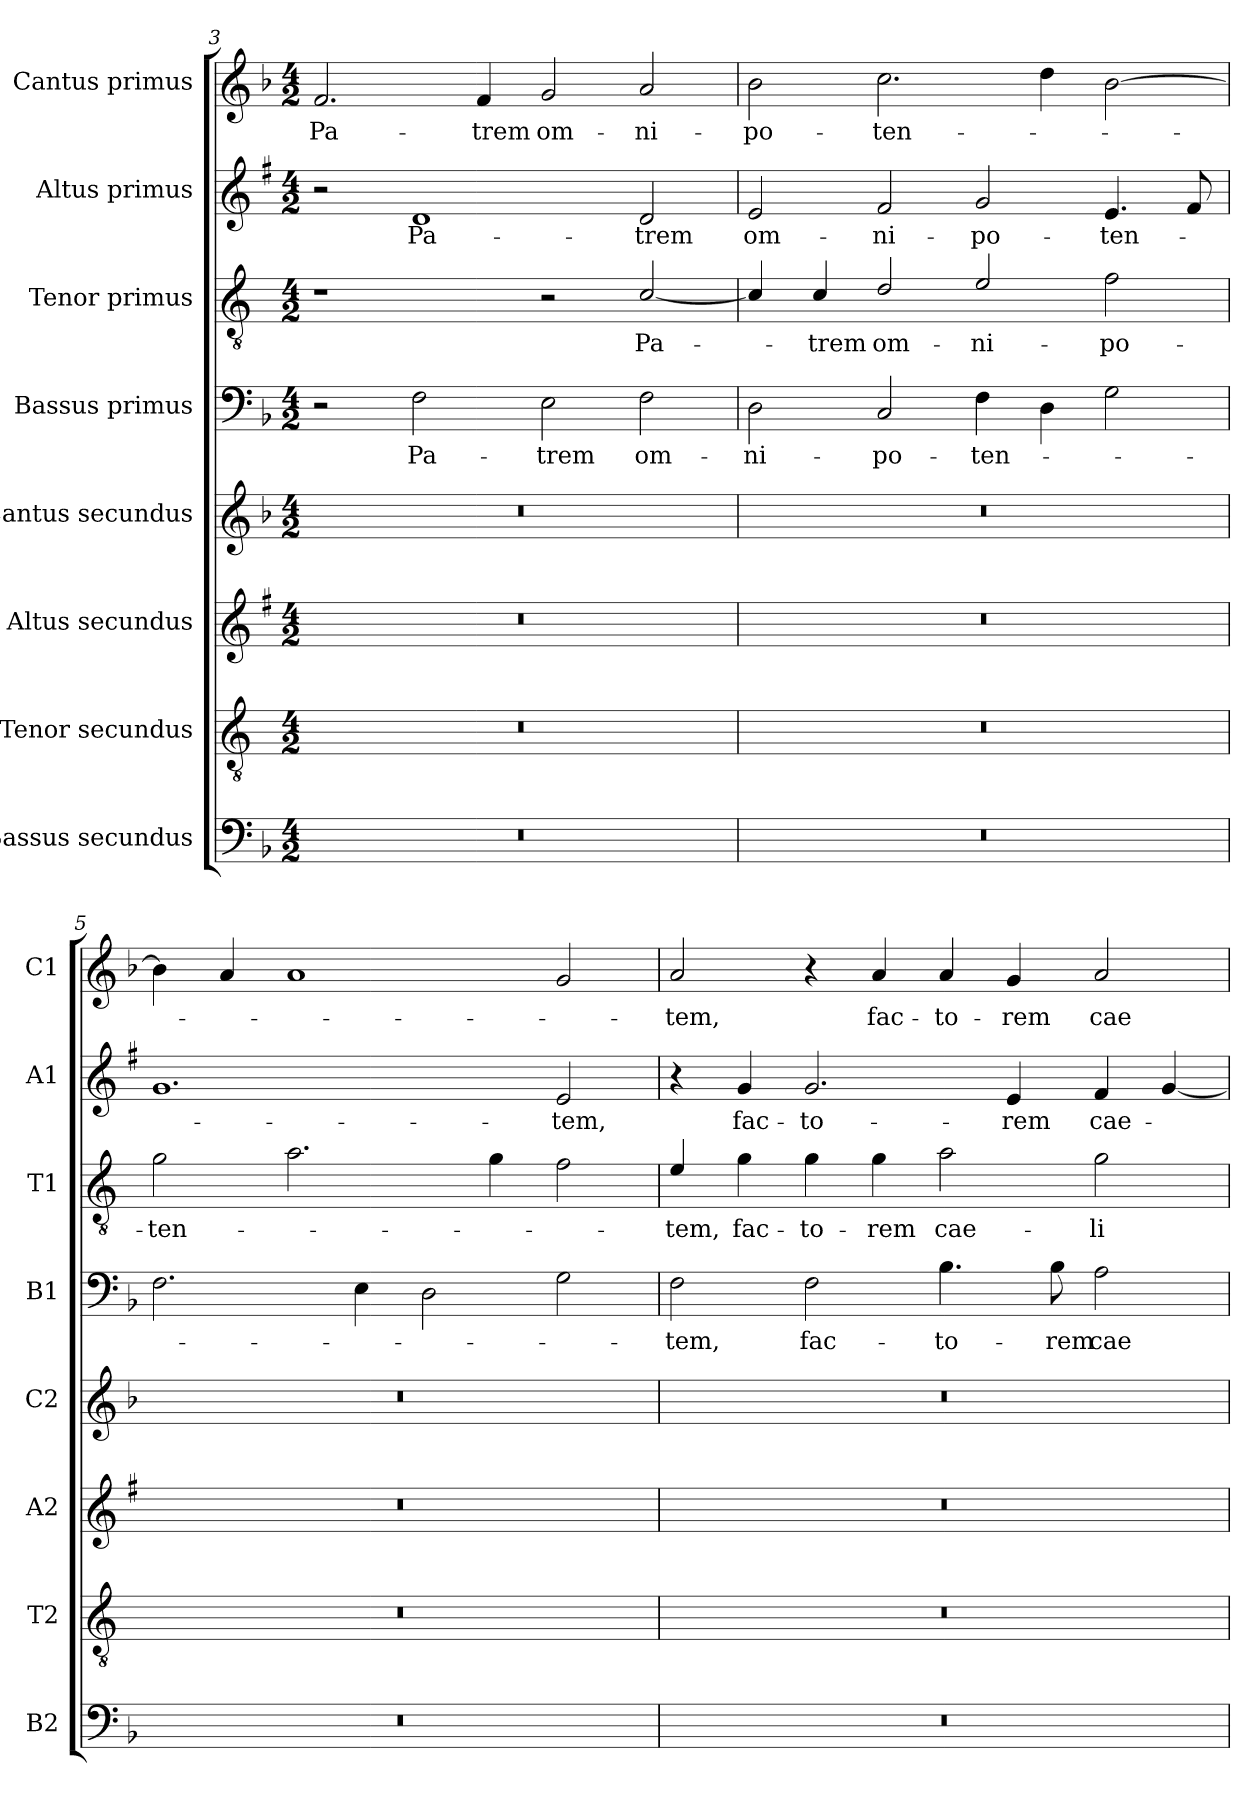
**kern	**kern	**kern	**kern	**kern	**text	**kern	**text	**kern	**text	**kern	**text
*part8	*part7	*part6	*part5	*part4	*part4	*part3	*part3	*part2	*part2	*part1	*part1
*staff8	*staff7	*staff6	*staff5	*staff4	*staff4	*staff3	*staff3	*staff2	*staff2	*staff1	*staff1
*I"Bassus secundus	*I"Tenor secundus	*I"Altus secundus	*I"Cantus secundus	*I"Bassus primus	*	*I"Tenor primus	*	*I"Altus primus	*	*I"Cantus primus	*
*I'B2	*I'T2	*I'A2	*I'C2	*I'B1	*	*I'T1	*	*I'A1	*	*I'C1	*
*clefF4	*clefGv2	*clefG2	*clefG2	*clefF4	*	*clefGv2	*	*clefG2	*	*clefG2	*
*	*ITrd4c7	*ITrd1c2	*	*	*	*ITrd4c7	*	*ITrd1c2	*	*	*
*k[b-]	*k[b-]	*k[b-]	*k[b-]	*k[b-]	*	*k[b-]	*	*k[b-]	*	*k[b-]	*
*F:	*F:	*F:	*F:	*F:	*	*F:	*	*F:	*	*F:	*
*M4/2	*M4/2	*M4/2	*M4/2	*M4/2	*	*M4/2	*	*M4/2	*	*M4/2	*
=3	=3	=3	=3	=3	=3	=3	=3	=3	=3	=3	=3
!	!	!	!	!	!	!	!	!	!	!	!LO:LY:b
0r	0r	0r	0r	2r	.	1r	.	2r	.	2.f/	Pa-
!	!	!	!	!	!LO:LY:b	!	!	!	!LO:LY:b	!	!
.	.	.	.	2F\	Pa-	.	.	1c	Pa-	.	.
!	!	!	!	!	!	!	!	!	!	!	!LO:LY:b
.	.	.	.	.	.	.	.	.	.	4f/	-trem
!	!	!	!	!	!LO:LY:b	!	!	!	!	!	!LO:LY:b
.	.	.	.	2E\	-trem	2r	.	.	.	2g/	om-
!	!	!	!	!	!LO:LY:b	!	!LO:LY:b	!	!LO:LY:b	!	!LO:LY:b
.	.	.	.	2F\	om-	[2F/	Pa-	2c/	-trem	2a/	-ni-
=4	=4	=4	=4	=4	=4	=4	=4	=4	=4	=4	=4
!	!	!	!	!	!LO:LY:b	!	!	!	!LO:LY:b	!	!LO:LY:b
0r	0r	0r	0r	2D\	-ni-	4F/]	.	2d/	om-	2b-\	-po-
!	!	!	!	!	!	!	!LO:LY:b	!	!	!	!
.	.	.	.	.	.	4F/	-trem	.	.	.	.
!	!	!	!	!	!LO:LY:b	!	!LO:LY:b	!	!LO:LY:b	!	!LO:LY:b
.	.	.	.	2C/	-po-	2G/	om-	2e/	-ni-	2.cc\	-ten-
!	!	!	!	!	!LO:LY:b	!	!LO:LY:b	!	!LO:LY:b	!	!
.	.	.	.	4F\	-ten-	2A/	-ni-	2f/	-po-	.	.
.	.	.	.	4D\	.	.	.	.	.	4dd\	.
!	!	!	!	!	!	!	!LO:LY:b	!	!LO:LY:b	!	!
.	.	.	.	2G\	.	2B-\	-po-	4.d/	-ten-	[2b-\	.
.	.	.	.	.	.	.	.	8e/	.	.	.
!!LO:LB:g=z
=5	=5	=5	=5	=5	=5	=5	=5	=5	=5	=5	=5
!	!	!	!	!	!	!	!LO:LY:b	!	!	!	!
0r	0r	0r	0r	2.F\	.	2c\	-ten-	1.f	.	4b-\]	.
.	.	.	.	.	.	.	.	.	.	4a/	.
.	.	.	.	.	.	2.d\	.	.	.	1a	.
.	.	.	.	4E\	.	.	.	.	.	.	.
.	.	.	.	2D\	.	.	.	.	.	.	.
.	.	.	.	.	.	4c\	.	.	.	.	.
!	!	!	!	!	!	!	!	!	!LO:LY:b	!	!
.	.	.	.	2G\	.	2B-\	.	2d/	-tem,	2g/	.
=6	=6	=6	=6	=6	=6	=6	=6	=6	=6	=6	=6
!	!	!	!	!	!LO:LY:b	!	!LO:LY:b	!	!	!	!LO:LY:b
0r	0r	0r	0r	2F\	-tem,	4A/	-tem,	4r	.	2a/	-tem,
!	!	!	!	!	!	!	!LO:LY:b	!	!LO:LY:b	!	!
.	.	.	.	.	.	4c\	fac-	4f/	fac-	.	.
!	!	!	!	!	!LO:LY:b	!	!LO:LY:b	!	!LO:LY:b	!	!
.	.	.	.	2F\	fac-	4c\	-to-	2.f/	-to-	4r	.
!	!	!	!	!	!	!	!LO:LY:b	!	!	!	!LO:LY:b
.	.	.	.	.	.	4c\	-rem	.	.	4a/	fac-
!	!	!	!	!	!LO:LY:b	!	!LO:LY:b	!	!	!	!LO:LY:b
.	.	.	.	4.B-\	-to-	2d\	cae-	.	.	4a/	-to-
!	!	!	!	!	!	!	!	!	!LO:LY:b	!	!LO:LY:b
.	.	.	.	.	.	.	.	4d/	-rem	4g/	-rem
!	!	!	!	!	!LO:LY:b	!	!	!	!	!	!
.	.	.	.	8B-\	-rem	.	.	.	.	.	.
!	!	!	!	!	!LO:LY:b	!	!LO:LY:b	!	!LO:LY:b	!	!LO:LY:b
.	.	.	.	2A\	cae-	2c\	-li	4e/	cae-	2a/	cae-
.	.	.	.	.	.	.	.	[4f/	.	.	.
=	=	=	=	=	=	=	=	=	=	=	=
*-	*-	*-	*-	*-	*-	*-	*-	*-	*-	*-	*-
